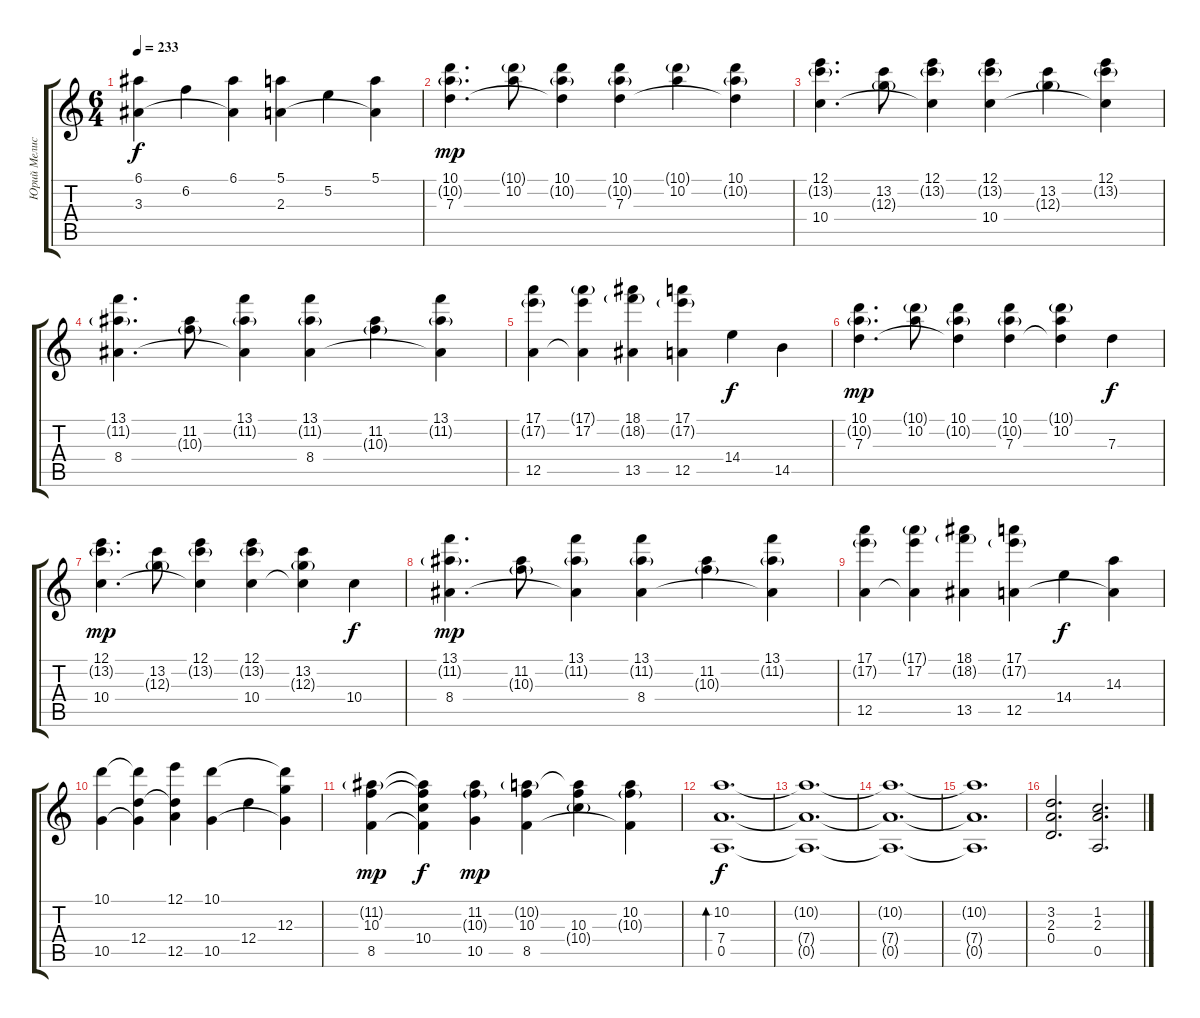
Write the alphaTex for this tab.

\track ("Юрий Мелисов" "Юрий Мелис") {instrument acousticguitarnylon}
\staff {score tabs}
\tuning (E4 B3 G3 D3 A2 E2) {hide}
\ts (6 4)
\tempo 233
\clef g2
\ks c
(6.1 3.3).4{dy f} 6.2.4 (6.1 3.3{t}).4 (5.1 2.3).4 5.2.4 (5.1 2.3{t}).4 |
(10.1 10.2{g} 7.3).4{d dy mp} (10.1{g} 10.2).8 (10.1 10.2{g} 7.3{t}).4 (10.1 10.2{g} 7.3).4 (10.1{g} 10.2).4 (10.1 10.2{g} 7.3{t}).4 |
(12.1 13.2{g} 10.4).4{d} (13.2 12.3{g}).8 (12.1 13.2{g} 10.4{t}).4 (12.1 13.2{g} 10.4).4 (13.2 12.3{g}).4 (12.1 13.2{g} 10.4{t}).4 |
(13.1 11.2{g} 8.4).4{d} (11.2 10.3{g}).8 (13.1 11.2{g} 8.4{t}).4 (13.1 11.2{g} 8.4).4 (11.2 10.3{g}).4 (13.1 11.2{g} 8.4{t}).4 |
(17.1 17.2{g} 12.5).4 (17.1{g} 17.2 12.5{t}).4 (18.1 18.2{g} 13.5).4 (17.1 17.2{g} 12.5).4 14.4.4{dy f} 14.5.4 |
(10.1 10.2{g} 7.3).4{d dy mp} (10.1{g} 10.2).8 (10.1 10.2{g} 7.3{t}).4 (10.1 10.2{g} 7.3).4 (10.1{g} 10.2 7.3{t}).4 7.3.4{dy f} |
(12.1 13.2{g} 10.4).4{d dy mp} (13.2 12.3{g}).8 (12.1 13.2{g} 10.4{t}).4 (12.1 13.2{g} 10.4).4 (13.2 12.3{g} 10.4{t}).4 10.4.4{dy f} |
(13.1 11.2{g} 8.4).4{d dy mp} (11.2 10.3{g}).8 (13.1 11.2{g} 8.4{t}).4 (13.1 11.2{g} 8.4).4 (11.2 10.3{g}).4 (13.1 11.2{g} 8.4{t}).4 |
(17.1 17.2{g} 12.5).4 (17.1{g} 17.2 12.5{t}).4 (18.1 18.2{g} 13.5).4 (17.1 17.2{g} 12.5).4 14.4.4{dy f} (14.3 12.5{t}).4 |
(10.1 10.5).4 (10.1{t} 12.4 10.5{t}).4 (12.1 12.4{t} 12.5).4 (10.1 10.5).4 12.4.4 (10.1{t} 12.3 10.5{t}).4 |
(11.2{g} 10.3 8.5).4{dy mp} (11.2{t} 10.3{t} 10.4 8.5{t}).4{dy f} (11.2 10.3{g} 10.5).4{dy mp} (10.2{g} 10.3 8.5).4 (10.2{t} 10.3 10.4{g}).4 (10.2 10.3{g} 8.5{t}).4 |
(10.2 7.4 0.5).1{d bd 120 dy f} |
(10.2{t} 7.4{t} 0.5{t}).1{d} |
(10.2{t} 7.4{t} 0.5{t}).1{d} |
(10.2{t} 7.4{t} 0.5{t}).1{d} |
(3.2 2.3 0.4).2{d} (1.2 2.3 0.5).2{d}
